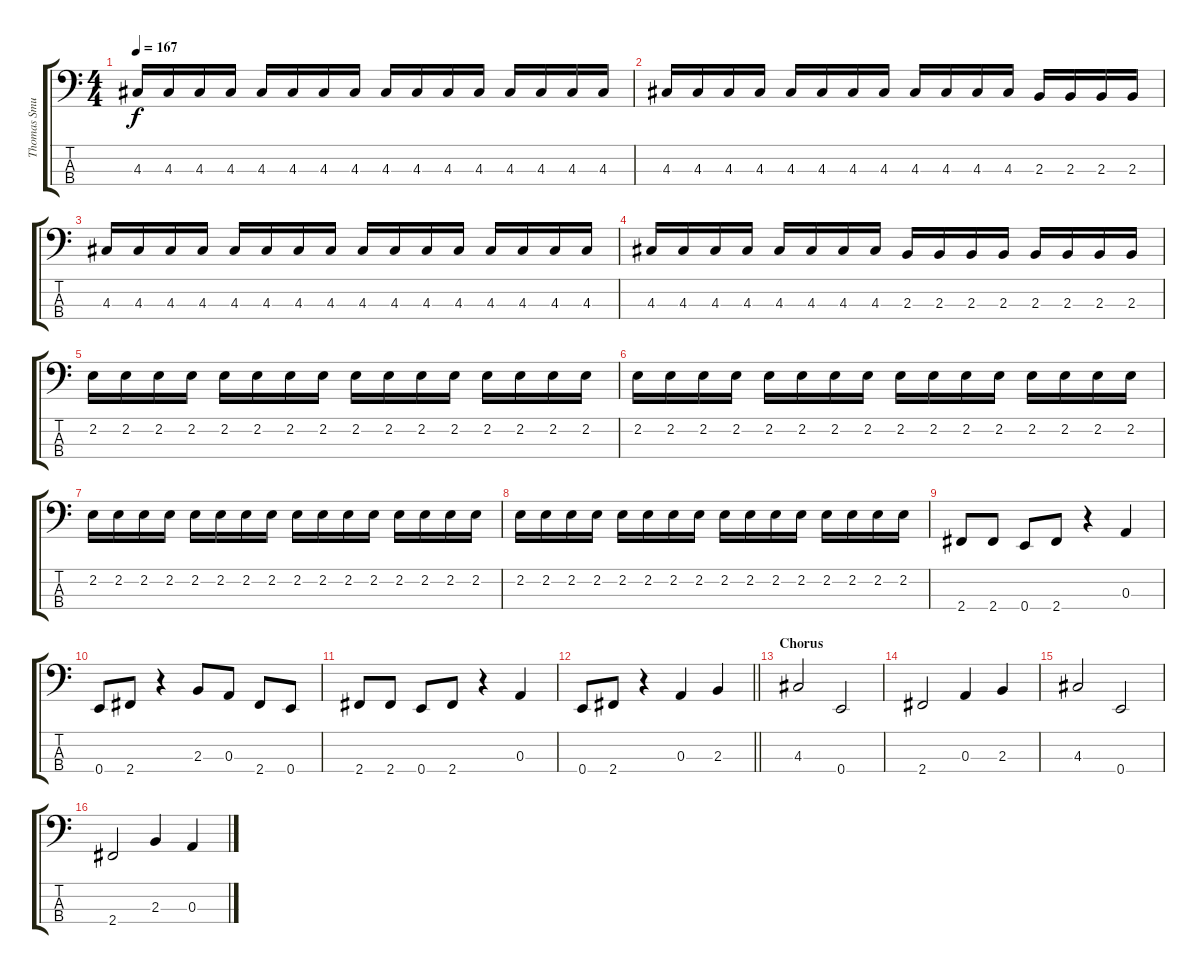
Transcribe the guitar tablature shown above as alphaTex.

\track ("Thomas Smuszinsky" "Thomas Smu") {instrument electricbassfinger}
\staff {score tabs}
\tuning (G2 D2 A1 E1) {hide}
\ts (4 4)
\tempo 167
\clef f4
\ks c
4.3.16{dy f} 4.3.16 4.3.16 4.3.16 4.3.16 4.3.16 4.3.16 4.3.16 4.3.16 4.3.16 4.3.16 4.3.16 4.3.16 4.3.16 4.3.16 4.3.16 |
4.3.16 4.3.16 4.3.16 4.3.16 4.3.16 4.3.16 4.3.16 4.3.16 4.3.16 4.3.16 4.3.16 4.3.16 2.3.16 2.3.16 2.3.16 2.3.16 |
4.3.16 4.3.16 4.3.16 4.3.16 4.3.16 4.3.16 4.3.16 4.3.16 4.3.16 4.3.16 4.3.16 4.3.16 4.3.16 4.3.16 4.3.16 4.3.16 |
4.3.16 4.3.16 4.3.16 4.3.16 4.3.16 4.3.16 4.3.16 4.3.16 2.3.16 2.3.16 2.3.16 2.3.16 2.3.16 2.3.16 2.3.16 2.3.16 |
2.2.16 2.2.16 2.2.16 2.2.16 2.2.16 2.2.16 2.2.16 2.2.16 2.2.16 2.2.16 2.2.16 2.2.16 2.2.16 2.2.16 2.2.16 2.2.16 |
2.2.16 2.2.16 2.2.16 2.2.16 2.2.16 2.2.16 2.2.16 2.2.16 2.2.16 2.2.16 2.2.16 2.2.16 2.2.16 2.2.16 2.2.16 2.2.16 |
2.2.16 2.2.16 2.2.16 2.2.16 2.2.16 2.2.16 2.2.16 2.2.16 2.2.16 2.2.16 2.2.16 2.2.16 2.2.16 2.2.16 2.2.16 2.2.16 |
2.2.16 2.2.16 2.2.16 2.2.16 2.2.16 2.2.16 2.2.16 2.2.16 2.2.16 2.2.16 2.2.16 2.2.16 2.2.16 2.2.16 2.2.16 2.2.16 |
2.4.8 2.4.8 0.4.8 2.4.8 r.4 0.3.4 |
0.4.8 2.4.8 r.4 2.3.8 0.3.8 2.4.8 0.4.8 |
2.4.8 2.4.8 0.4.8 2.4.8 r.4 0.3.4 |
\barLineRight lightlight
0.4.8 2.4.8 r.4 0.3.4 2.3.4 |
\section ("" "Chorus")
4.3.2 0.4.2 |
2.4.2 0.3.4 2.3.4 |
4.3.2 0.4.2 |
2.4.2 2.3.4 0.3.4
